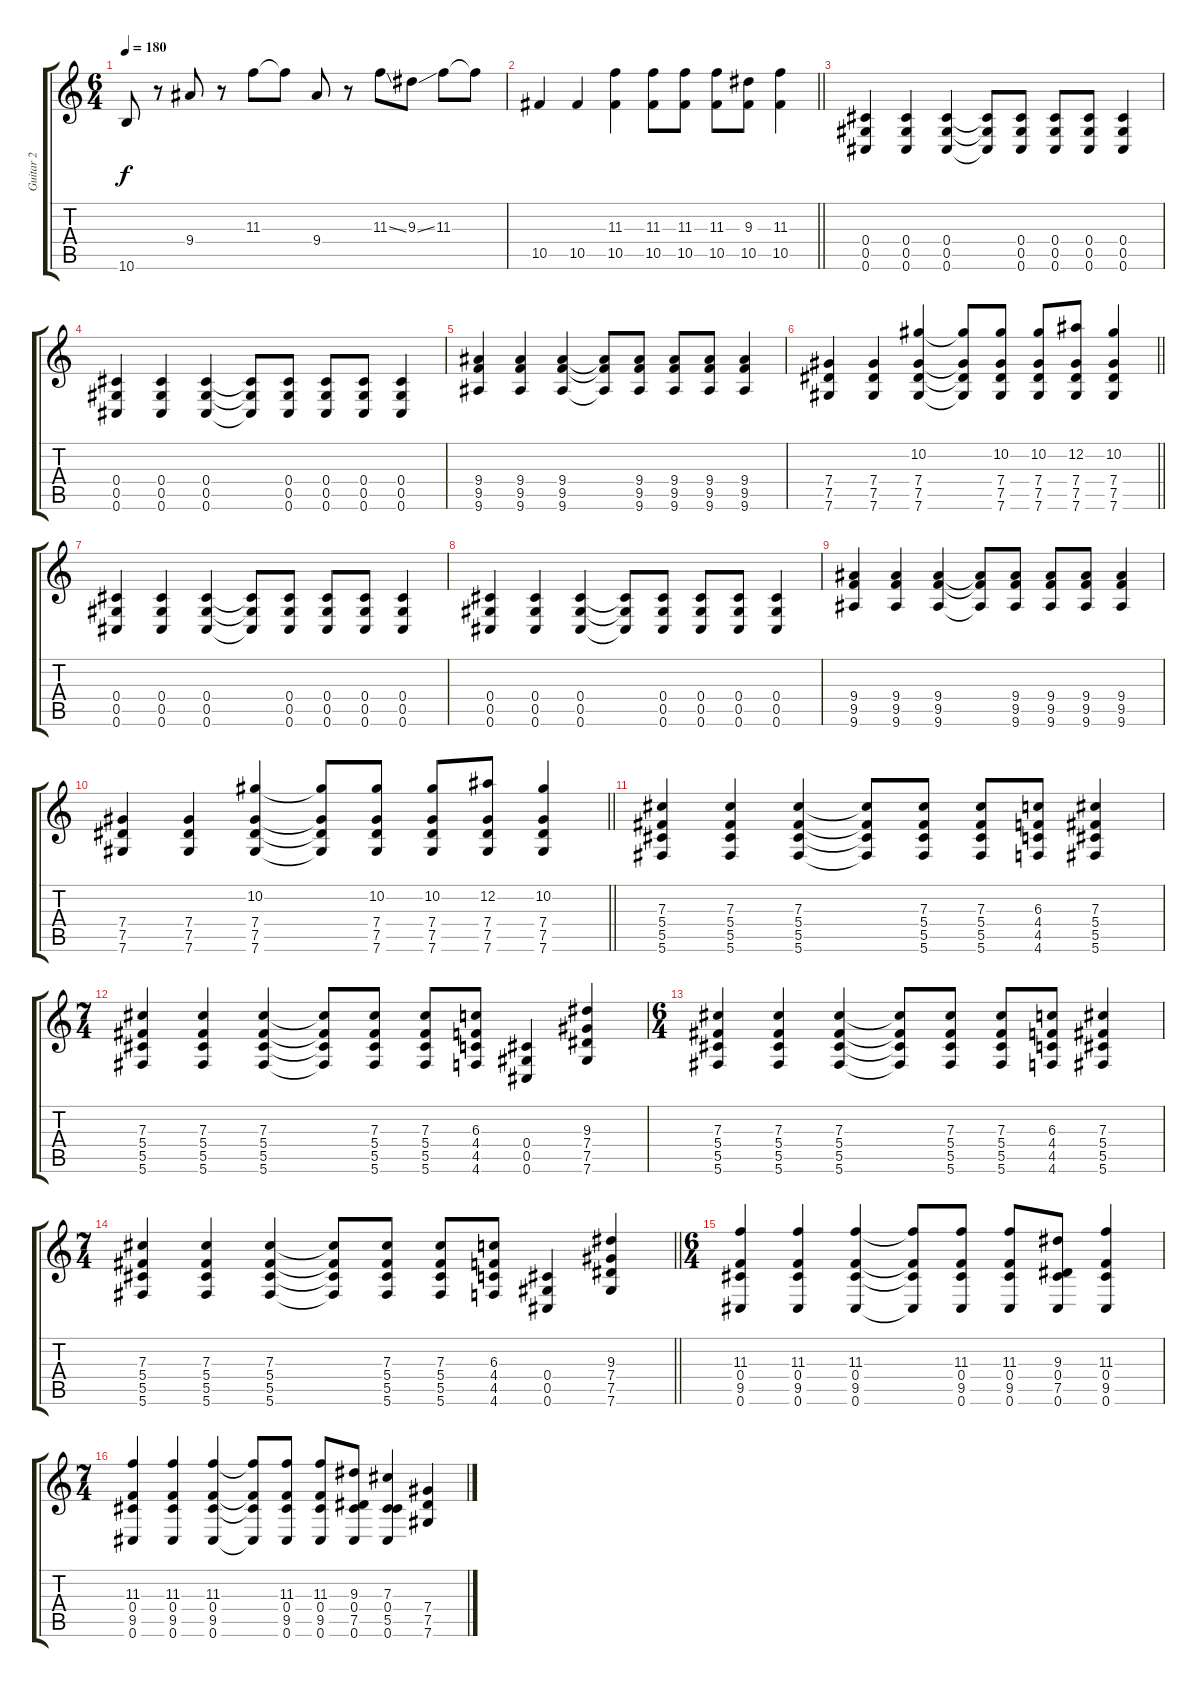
\track ("Guitar 2" "Guitar 2") {instrument overdrivenguitar}
\staff {score tabs}
\tuning (Eb4 Bb3 Gb3 Db3 Ab2 Db2) {hide}
\ts (6 4)
\tempo 180
\clef g2
\ks c
10.6.8{dy f} r.8 9.4.8 r.8 11.3.8 11.3{t}.8 9.4.8 r.8 11.3{ss}.8 9.3{ss}.8 11.3.8 11.3{t}.8 |
\barLineRight lightlight
10.5.4 10.5.4 (11.3 10.5).4 (11.3 10.5).8 (11.3 10.5).8 (11.3 10.5).8 (9.3 10.5).8 (11.3 10.5).4 |
(0.4 0.5 0.6).4 (0.4 0.5 0.6).4 (0.4 0.5 0.6).4 (0.4{t} 0.5{t} 0.6{t}).8 (0.4 0.5 0.6).8 (0.4 0.5 0.6).8 (0.4 0.5 0.6).8 (0.4 0.5 0.6).4 |
(0.4 0.5 0.6).4 (0.4 0.5 0.6).4 (0.4 0.5 0.6).4 (0.4{t} 0.5{t} 0.6{t}).8 (0.4 0.5 0.6).8 (0.4 0.5 0.6).8 (0.4 0.5 0.6).8 (0.4 0.5 0.6).4 |
(9.4 9.5 9.6).4 (9.4 9.5 9.6).4 (9.4 9.5 9.6).4 (9.4{t} 9.5{t} 9.6{t}).8 (9.4 9.5 9.6).8 (9.4 9.5 9.6).8 (9.4 9.5 9.6).8 (9.4 9.5 9.6).4 |
\barLineRight lightlight
(7.4 7.5 7.6).4 (7.4 7.5 7.6).4 (10.2 7.4 7.5 7.6).4 (10.2{t} 7.4{t} 7.5{t} 7.6{t}).8 (10.2 7.4 7.5 7.6).8 (10.2 7.4 7.5 7.6).8 (12.2 7.4 7.5 7.6).8 (10.2 7.4 7.5 7.6).4 |
(0.4 0.5 0.6).4 (0.4 0.5 0.6).4 (0.4 0.5 0.6).4 (0.4{t} 0.5{t} 0.6{t}).8 (0.4 0.5 0.6).8 (0.4 0.5 0.6).8 (0.4 0.5 0.6).8 (0.4 0.5 0.6).4 |
(0.4 0.5 0.6).4 (0.4 0.5 0.6).4 (0.4 0.5 0.6).4 (0.4{t} 0.5{t} 0.6{t}).8 (0.4 0.5 0.6).8 (0.4 0.5 0.6).8 (0.4 0.5 0.6).8 (0.4 0.5 0.6).4 |
(9.4 9.5 9.6).4 (9.4 9.5 9.6).4 (9.4 9.5 9.6).4 (9.4{t} 9.5{t} 9.6{t}).8 (9.4 9.5 9.6).8 (9.4 9.5 9.6).8 (9.4 9.5 9.6).8 (9.4 9.5 9.6).4 |
\barLineRight lightlight
(7.4 7.5 7.6).4 (7.4 7.5 7.6).4 (10.2 7.4 7.5 7.6).4 (10.2{t} 7.4{t} 7.5{t} 7.6{t}).8 (10.2 7.4 7.5 7.6).8 (10.2 7.4 7.5 7.6).8 (12.2 7.4 7.5 7.6).8 (10.2 7.4 7.5 7.6).4 |
(7.3 5.4 5.5 5.6).4 (7.3 5.4 5.5 5.6).4 (7.3 5.4 5.5 5.6).4 (7.3{t} 5.4{t} 5.5{t} 5.6{t}).8 (7.3 5.4 5.5 5.6).8 (7.3 5.4 5.5 5.6).8 (6.3 4.4 4.5 4.6).8 (7.3 5.4 5.5 5.6).4 |
\ts (7 4)
(7.3 5.4 5.5 5.6).4 (7.3 5.4 5.5 5.6).4 (7.3 5.4 5.5 5.6).4 (7.3{t} 5.4{t} 5.5{t} 5.6{t}).8 (7.3 5.4 5.5 5.6).8 (7.3 5.4 5.5 5.6).8 (6.3 4.4 4.5 4.6).8 (0.4 0.5 0.6).4 (9.3 7.4 7.5 7.6).4 |
\ts (6 4)
(7.3 5.4 5.5 5.6).4 (7.3 5.4 5.5 5.6).4 (7.3 5.4 5.5 5.6).4 (7.3{t} 5.4{t} 5.5{t} 5.6{t}).8 (7.3 5.4 5.5 5.6).8 (7.3 5.4 5.5 5.6).8 (6.3 4.4 4.5 4.6).8 (7.3 5.4 5.5 5.6).4 |
\ts (7 4)
\barLineRight lightlight
(7.3 5.4 5.5 5.6).4 (7.3 5.4 5.5 5.6).4 (7.3 5.4 5.5 5.6).4 (7.3{t} 5.4{t} 5.5{t} 5.6{t}).8 (7.3 5.4 5.5 5.6).8 (7.3 5.4 5.5 5.6).8 (6.3 4.4 4.5 4.6).8 (0.4 0.5 0.6).4 (9.3 7.4 7.5 7.6).4 |
\ts (6 4)
(11.3 0.4 9.5 0.6).4 (11.3 0.4 9.5 0.6).4 (11.3 0.4 9.5 0.6).4 (11.3{t} 0.4{t} 9.5{t} 0.6{t}).8 (11.3 0.4 9.5 0.6).8 (11.3 0.4 9.5 0.6).8 (9.3 0.4 7.5 0.6).8 (11.3 0.4 9.5 0.6).4 |
\ts (7 4)
(11.3 0.4 9.5 0.6).4 (11.3 0.4 9.5 0.6).4 (11.3 0.4 9.5 0.6).4 (11.3{t} 0.4{t} 9.5{t} 0.6{t}).8 (11.3 0.4 9.5 0.6).8 (11.3 0.4 9.5 0.6).8 (9.3 0.4 7.5 0.6).8 (7.3 0.4 5.5 0.6).4 (7.4 7.5 7.6).4
